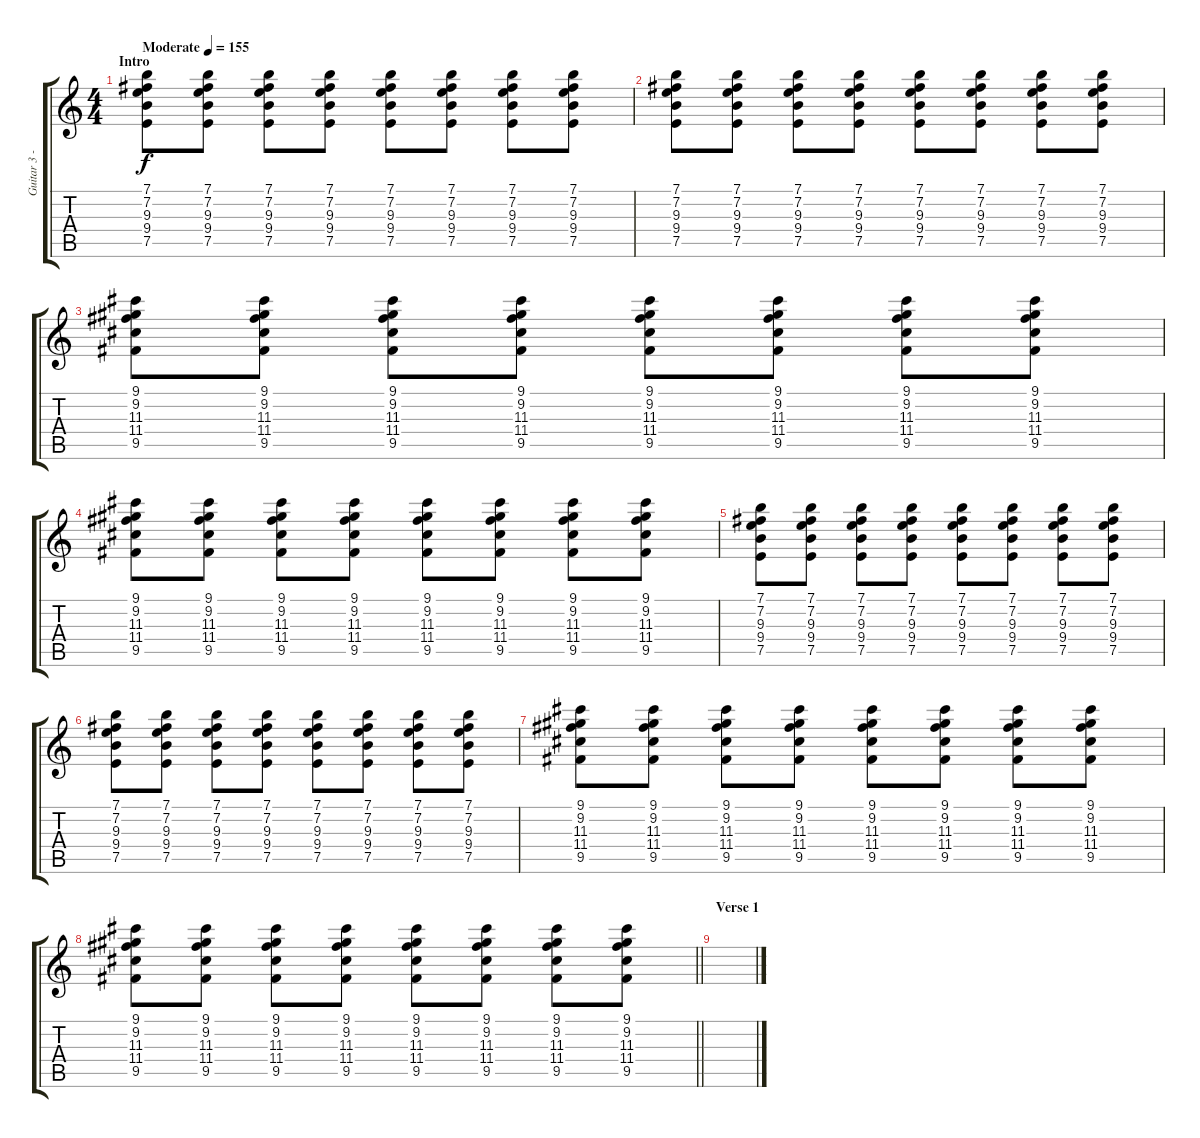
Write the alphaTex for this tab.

\track ("Guitar 3 - Overdrive" "Guitar 3 -") {instrument overdrivenguitar}
\staff {score tabs}
\tuning (E4 B3 G3 D3 A2 D2) {hide}
\ts (4 4)
\section ("" "Intro")
\tempo (155 "Moderate")
\clef g2
\ks c
(7.1 7.2 9.3 9.4 7.5).8{dy f instrument overdrivenguitar} (7.1 7.2 9.3 9.4 7.5).8 (7.1 7.2 9.3 9.4 7.5).8 (7.1 7.2 9.3 9.4 7.5).8 (7.1 7.2 9.3 9.4 7.5).8 (7.1 7.2 9.3 9.4 7.5).8 (7.1 7.2 9.3 9.4 7.5).8 (7.1 7.2 9.3 9.4 7.5).8 |
(7.1 7.2 9.3 9.4 7.5).8 (7.1 7.2 9.3 9.4 7.5).8 (7.1 7.2 9.3 9.4 7.5).8 (7.1 7.2 9.3 9.4 7.5).8 (7.1 7.2 9.3 9.4 7.5).8 (7.1 7.2 9.3 9.4 7.5).8 (7.1 7.2 9.3 9.4 7.5).8 (7.1 7.2 9.3 9.4 7.5).8 |
(9.1 9.2 11.3 11.4 9.5).8 (9.1 9.2 11.3 11.4 9.5).8 (9.1 9.2 11.3 11.4 9.5).8 (9.1 9.2 11.3 11.4 9.5).8 (9.1 9.2 11.3 11.4 9.5).8 (9.1 9.2 11.3 11.4 9.5).8 (9.1 9.2 11.3 11.4 9.5).8 (9.1 9.2 11.3 11.4 9.5).8 |
(9.1 9.2 11.3 11.4 9.5).8 (9.1 9.2 11.3 11.4 9.5).8 (9.1 9.2 11.3 11.4 9.5).8 (9.1 9.2 11.3 11.4 9.5).8 (9.1 9.2 11.3 11.4 9.5).8 (9.1 9.2 11.3 11.4 9.5).8 (9.1 9.2 11.3 11.4 9.5).8 (9.1 9.2 11.3 11.4 9.5).8 |
(7.1 7.2 9.3 9.4 7.5).8 (7.1 7.2 9.3 9.4 7.5).8 (7.1 7.2 9.3 9.4 7.5).8 (7.1 7.2 9.3 9.4 7.5).8 (7.1 7.2 9.3 9.4 7.5).8 (7.1 7.2 9.3 9.4 7.5).8 (7.1 7.2 9.3 9.4 7.5).8 (7.1 7.2 9.3 9.4 7.5).8 |
(7.1 7.2 9.3 9.4 7.5).8 (7.1 7.2 9.3 9.4 7.5).8 (7.1 7.2 9.3 9.4 7.5).8 (7.1 7.2 9.3 9.4 7.5).8 (7.1 7.2 9.3 9.4 7.5).8 (7.1 7.2 9.3 9.4 7.5).8 (7.1 7.2 9.3 9.4 7.5).8 (7.1 7.2 9.3 9.4 7.5).8 |
(9.1 9.2 11.3 11.4 9.5).8 (9.1 9.2 11.3 11.4 9.5).8 (9.1 9.2 11.3 11.4 9.5).8 (9.1 9.2 11.3 11.4 9.5).8 (9.1 9.2 11.3 11.4 9.5).8 (9.1 9.2 11.3 11.4 9.5).8 (9.1 9.2 11.3 11.4 9.5).8 (9.1 9.2 11.3 11.4 9.5).8 |
\barLineRight lightlight
(9.1 9.2 11.3 11.4 9.5).8 (9.1 9.2 11.3 11.4 9.5).8 (9.1 9.2 11.3 11.4 9.5).8 (9.1 9.2 11.3 11.4 9.5).8 (9.1 9.2 11.3 11.4 9.5).8 (9.1 9.2 11.3 11.4 9.5).8 (9.1 9.2 11.3 11.4 9.5).8 (9.1 9.2 11.3 11.4 9.5).8 |
\section ("" "Verse 1")
